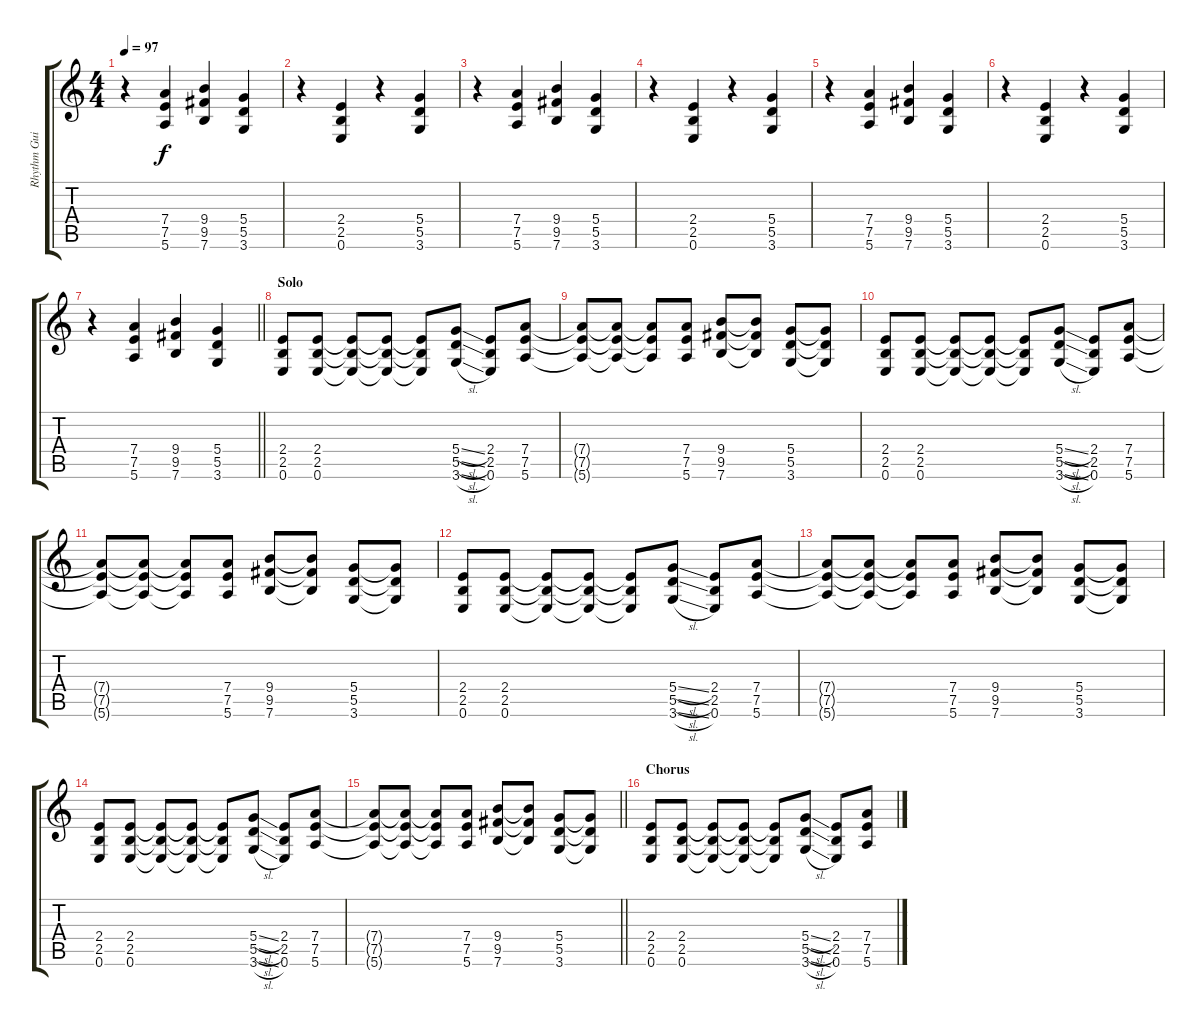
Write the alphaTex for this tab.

\track ("Rhythm Guitar" "Rhythm Gui") {instrument overdrivenguitar}
\staff {score tabs}
\tuning (E4 B3 G3 D3 A2 E2) {hide}
\ts (4 4)
\tempo 97
\clef g2
\ks c
r.4{dy f} (7.4 7.5 5.6).4 (9.4 9.5 7.6).4 (5.4 5.5 3.6).4 |
r.4 (2.4 2.5 0.6).4 r.4 (5.4 5.5 3.6).4 |
r.4 (7.4 7.5 5.6).4 (9.4 9.5 7.6).4 (5.4 5.5 3.6).4 |
r.4 (2.4 2.5 0.6).4 r.4 (5.4 5.5 3.6).4 |
r.4 (7.4 7.5 5.6).4 (9.4 9.5 7.6).4 (5.4 5.5 3.6).4 |
r.4 (2.4 2.5 0.6).4 r.4 (5.4 5.5 3.6).4 |
\barLineRight lightlight
r.4 (7.4 7.5 5.6).4 (9.4 9.5 7.6).4 (5.4 5.5 3.6).4 |
\section ("" "Solo")
(2.4 2.5 0.6).8 (2.4 2.5 0.6).8 (2.4{t} 2.5{t} 0.6{t}).8 (2.4{t} 2.5{t} 0.6{t}).8 (2.4{t} 2.5{t} 0.6{t}).8 (5.4{sl} 5.5{sl} 3.6{sl}).8 (2.4 2.5 0.6).8 (7.4 7.5 5.6).8 |
(7.4{t} 7.5{t} 5.6{t}).8 (7.4{t} 7.5{t} 5.6{t}).8 (7.4{t} 7.5{t} 5.6{t}).8 (7.4 7.5 5.6).8 (9.4 9.5 7.6).8 (9.4{t} 9.5{t} 7.6{t}).8 (5.4 5.5 3.6).8 (5.4{t} 5.5{t} 3.6{t}).8 |
(2.4 2.5 0.6).8 (2.4 2.5 0.6).8 (2.4{t} 2.5{t} 0.6{t}).8 (2.4{t} 2.5{t} 0.6{t}).8 (2.4{t} 2.5{t} 0.6{t}).8 (5.4{sl} 5.5{sl} 3.6{sl}).8 (2.4 2.5 0.6).8 (7.4 7.5 5.6).8 |
(7.4{t} 7.5{t} 5.6{t}).8 (7.4{t} 7.5{t} 5.6{t}).8 (7.4{t} 7.5{t} 5.6{t}).8 (7.4 7.5 5.6).8 (9.4 9.5 7.6).8 (9.4{t} 9.5{t} 7.6{t}).8 (5.4 5.5 3.6).8 (5.4{t} 5.5{t} 3.6{t}).8 |
(2.4 2.5 0.6).8 (2.4 2.5 0.6).8 (2.4{t} 2.5{t} 0.6{t}).8 (2.4{t} 2.5{t} 0.6{t}).8 (2.4{t} 2.5{t} 0.6{t}).8 (5.4{sl} 5.5{sl} 3.6{sl}).8 (2.4 2.5 0.6).8 (7.4 7.5 5.6).8 |
(7.4{t} 7.5{t} 5.6{t}).8 (7.4{t} 7.5{t} 5.6{t}).8 (7.4{t} 7.5{t} 5.6{t}).8 (7.4 7.5 5.6).8 (9.4 9.5 7.6).8 (9.4{t} 9.5{t} 7.6{t}).8 (5.4 5.5 3.6).8 (5.4{t} 5.5{t} 3.6{t}).8 |
(2.4 2.5 0.6).8 (2.4 2.5 0.6).8 (2.4{t} 2.5{t} 0.6{t}).8 (2.4{t} 2.5{t} 0.6{t}).8 (2.4{t} 2.5{t} 0.6{t}).8 (5.4{sl} 5.5{sl} 3.6{sl}).8 (2.4 2.5 0.6).8 (7.4 7.5 5.6).8 |
\barLineRight lightlight
(7.4{t} 7.5{t} 5.6{t}).8 (7.4{t} 7.5{t} 5.6{t}).8 (7.4{t} 7.5{t} 5.6{t}).8 (7.4 7.5 5.6).8 (9.4 9.5 7.6).8 (9.4{t} 9.5{t} 7.6{t}).8 (5.4 5.5 3.6).8 (5.4{t} 5.5{t} 3.6{t}).8 |
\section ("" "Chorus")
(2.4 2.5 0.6).8 (2.4 2.5 0.6).8 (2.4{t} 2.5{t} 0.6{t}).8 (2.4{t} 2.5{t} 0.6{t}).8 (2.4{t} 2.5{t} 0.6{t}).8 (5.4{sl} 5.5{sl} 3.6{sl}).8 (2.4 2.5 0.6).8 (7.4 7.5 5.6).8
